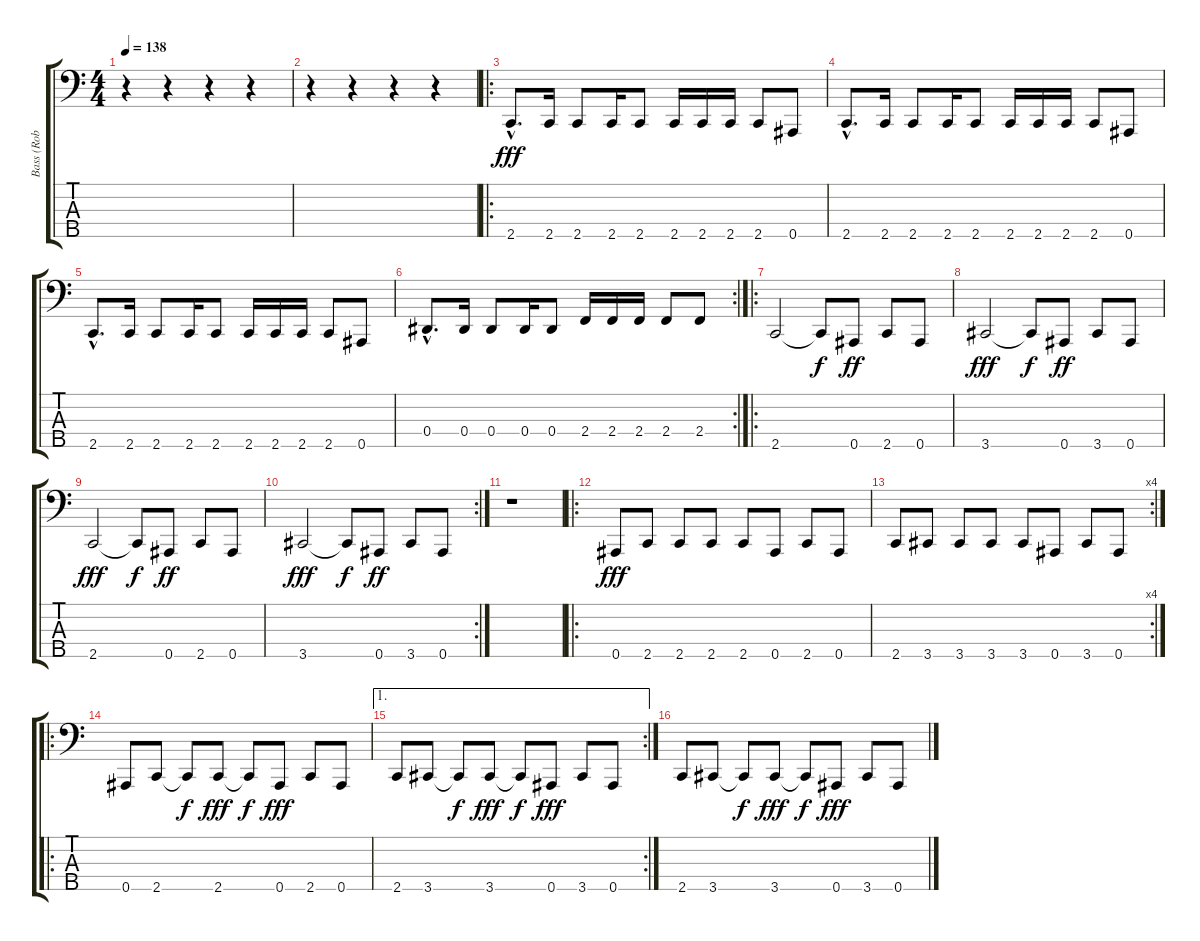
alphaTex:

\track ("Bass (Rob Garcia)" "Bass (Rob ") {instrument electricbassfinger}
\staff {score tabs}
\tuning (Gb2 Db2 Ab1 Eb1 Bb0) {hide}
\ts (4 4)
\tempo 138
\clef f4
\ks c
r.4{dy fff} r.4 r.4 r.4 |
r.4 r.4 r.4 r.4 |
\ro
2.5{hac}.8{d} 2.5.16 2.5.8 2.5.16 2.5.8 2.5.16 2.5.16 2.5.16 2.5.8 0.5.8 |
2.5{hac}.8{d} 2.5.16 2.5.8 2.5.16 2.5.8 2.5.16 2.5.16 2.5.16 2.5.8 0.5.8 |
2.5{hac}.8{d} 2.5.16 2.5.8 2.5.16 2.5.8 2.5.16 2.5.16 2.5.16 2.5.8 0.5.8 |
\rc 2
0.4{hac}.8{d} 0.4.16 0.4.8 0.4.16 0.4.8 2.4.16 2.4.16 2.4.16 2.4.8 2.4.8 |
\ro
2.5.2 2.5{t}.8{dy f} 0.5.8{dy ff} 2.5.8 0.5.8 |
3.5.2{dy fff} 3.5{t}.8{dy f} 0.5.8{dy ff} 3.5.8 0.5.8 |
2.5.2{dy fff} 2.5{t}.8{dy f} 0.5.8{dy ff} 2.5.8 0.5.8 |
\rc 2
3.5.2{dy fff} 3.5{t}.8{dy f} 0.5.8{dy ff} 3.5.8 0.5.8 |
r.1 |
\ro
0.5.8{dy fff} 2.5.8 2.5.8 2.5.8 2.5.8 0.5.8 2.5.8 0.5.8 |
\rc 4
2.5.8 3.5.8 3.5.8 3.5.8 3.5.8 0.5.8 3.5.8 0.5.8 |
\ro
0.5.8 2.5.8 2.5{t}.8{dy f} 2.5.8{dy fff} 2.5{t}.8{dy f} 0.5.8{dy fff} 2.5.8 0.5.8 |
\ae 1
\rc 2
2.5.8 3.5.8 3.5{t}.8{dy f} 3.5.8{dy fff} 3.5{t}.8{dy f} 0.5.8{dy fff} 3.5.8 0.5.8 |
2.5.8 3.5.8 3.5{t}.8{dy f} 3.5.8{dy fff} 3.5{t}.8{dy f} 0.5.8{dy fff} 3.5.8 0.5.8
